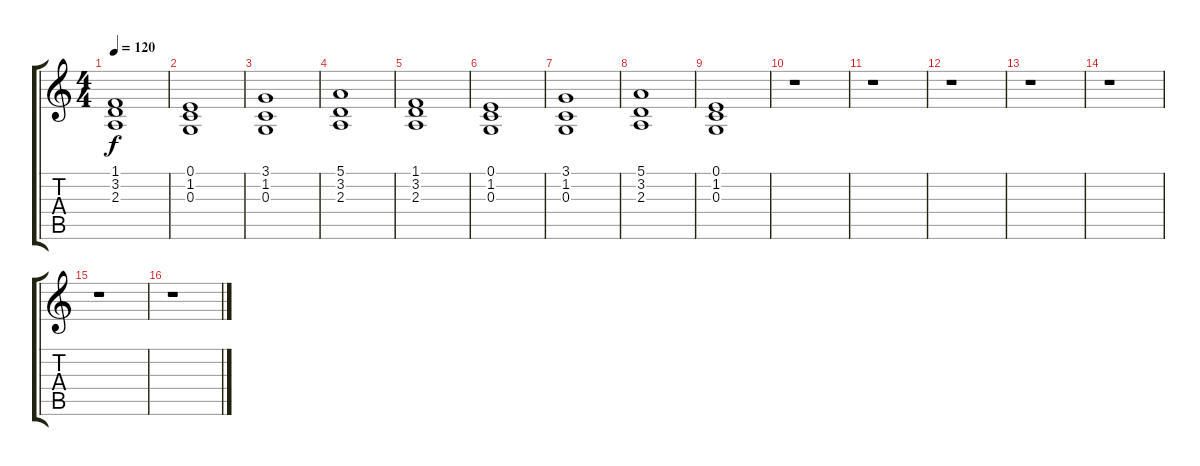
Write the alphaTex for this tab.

\track "" {instrument synthstrings1}
\staff {score tabs}
\tuning (E4 B3 G3 D3 A2 E2) {hide}
\ts (4 4)
\tempo 120
\clef g2
\ks c
(1.1 3.2 2.3).1{dy f} |
(0.1 1.2 0.3).1 |
(3.1 1.2 0.3).1 |
(5.1 3.2 2.3).1 |
(1.1 3.2 2.3).1 |
(0.1 1.2 0.3).1 |
(3.1 1.2 0.3).1 |
(5.1 3.2 2.3).1 |
(0.1 1.2 0.3).1 |
r.1 |
r.1 |
r.1 |
r.1 |
r.1 |
r.1 |
r.1
